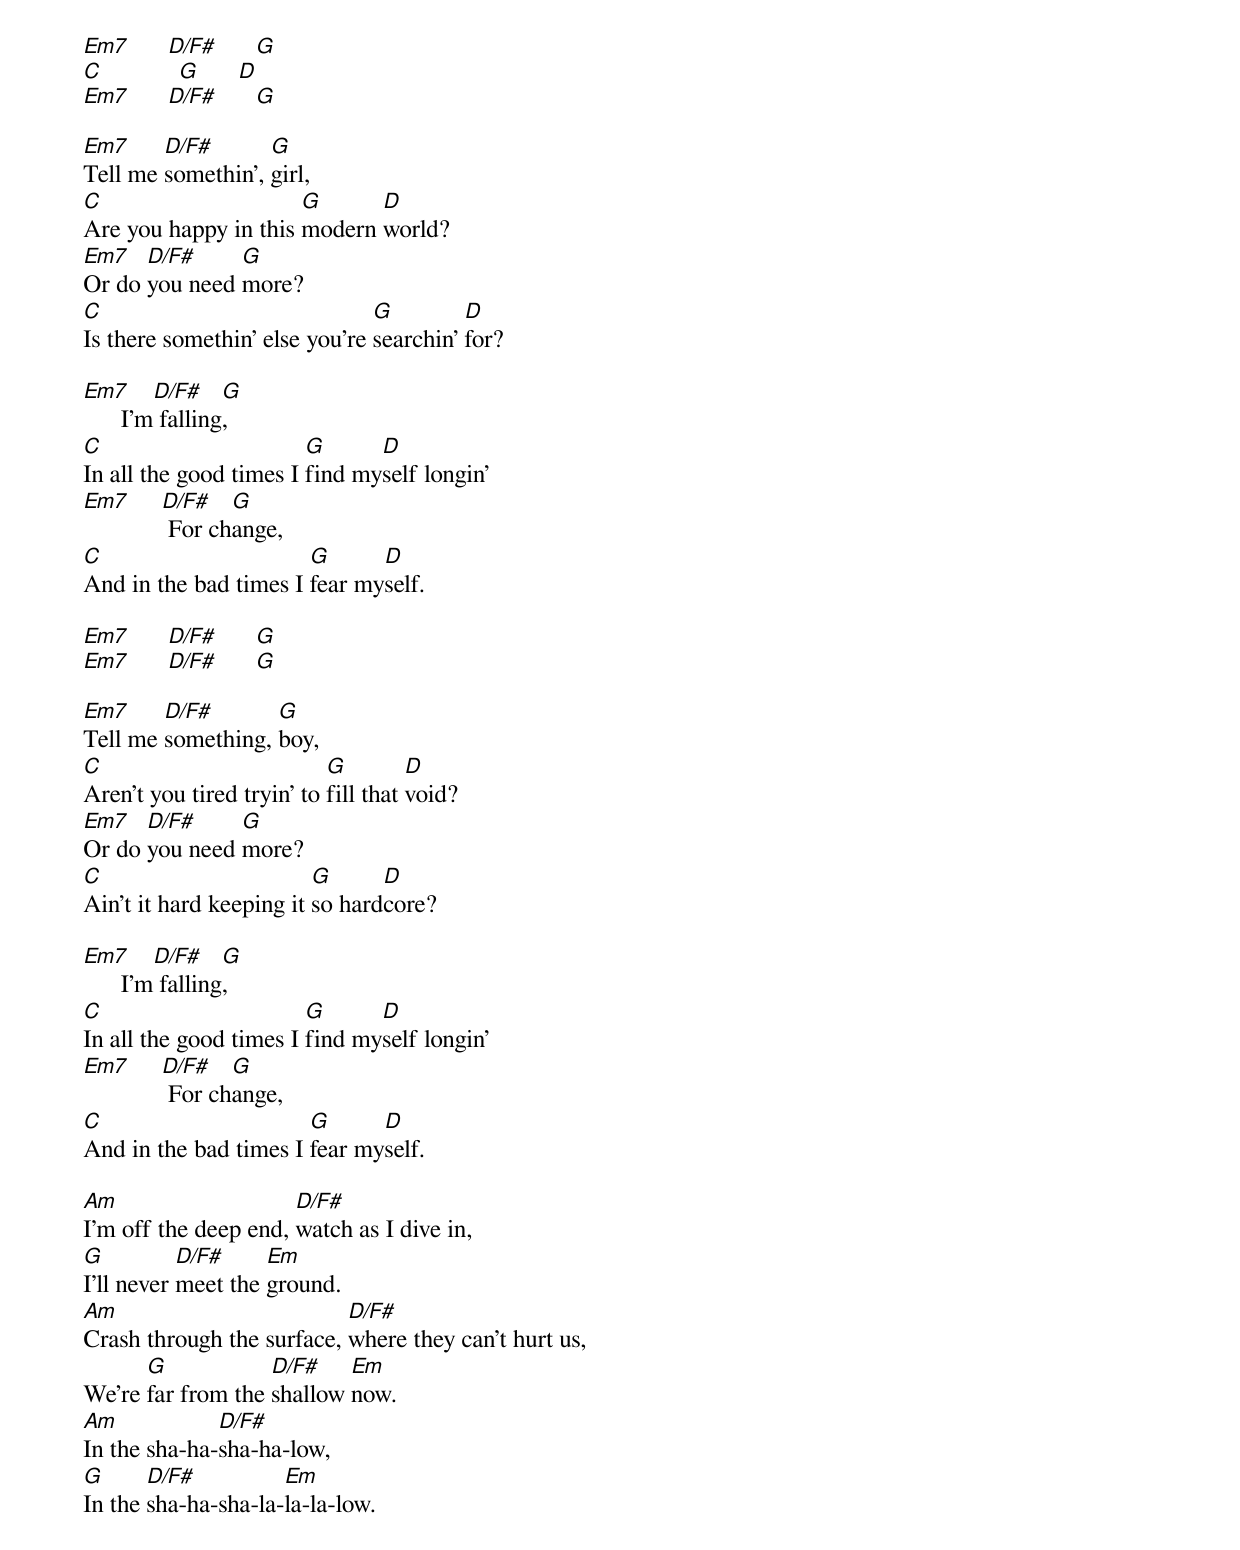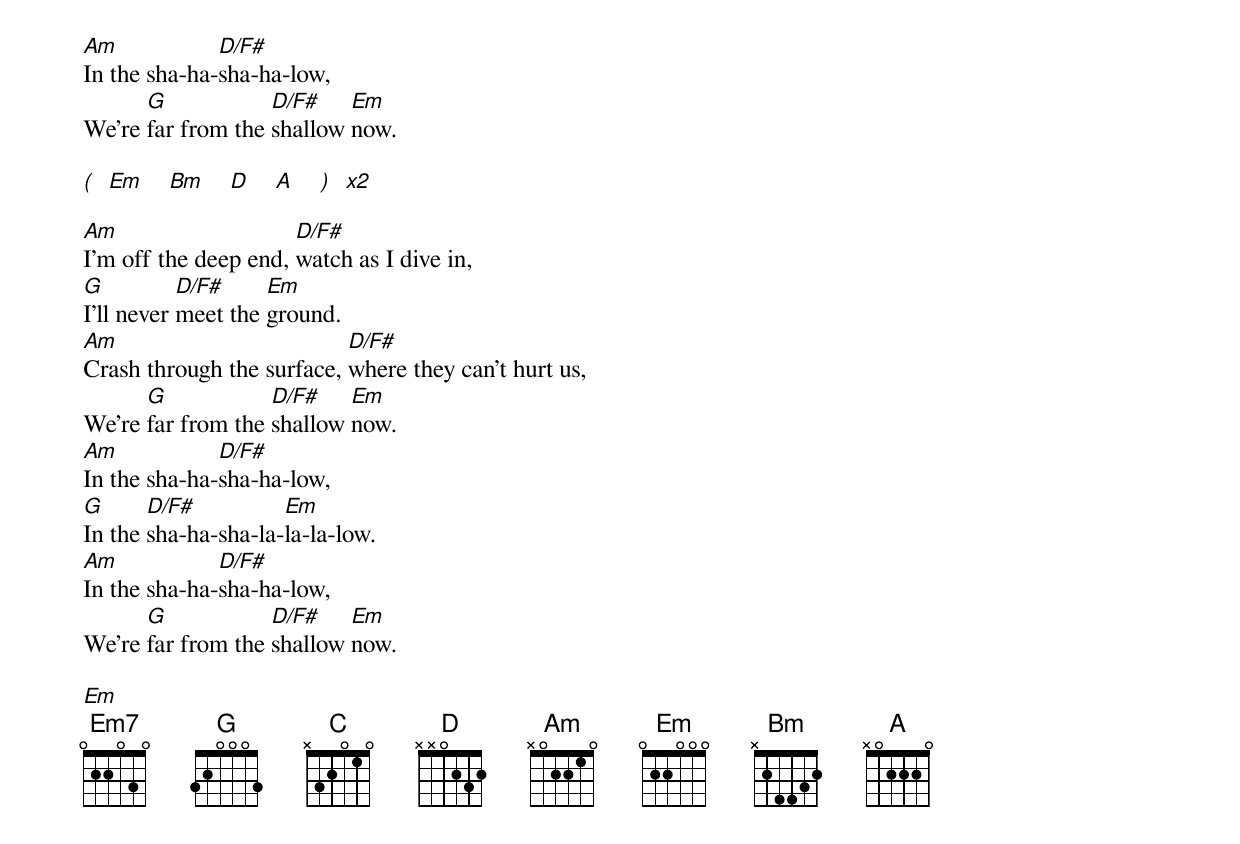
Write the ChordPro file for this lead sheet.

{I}
[Em7]      [D/F#]      [G]
[C]            [G]      [D]
[Em7]      [D/F#]      [G]

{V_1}
[Em7]Tell me [D/F#]somethin', [G]girl,
[C]Are you happy in this [G]modern [D]world?
[Em7]Or do [D/F#]you need [G]more?
[C]Is there somethin' else you're [G]searchin' [D]for?

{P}
[Em7]      I'm[D/F#] falling[G],
[C]In all the good times I [G]find my[D]self longin'
[Em7]     [D/F#] For ch[G]ange,
[C]And in the bad times I [G]fear my[D]self.

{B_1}
[Em7]      [D/F#]      [G]
[Em7]      [D/F#]      [G]

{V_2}
[Em7]Tell me [D/F#]something, [G]boy,
[C]Aren't you tired tryin' to [G]fill that [D]void?
[Em7]Or do [D/F#]you need [G]more?
[C]Ain't it hard keeping it [G]so hard[D]core?

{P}
[Em7]      I'm[D/F#] falling[G],
[C]In all the good times I [G]find my[D]self longin'
[Em7]     [D/F#] For ch[G]ange,
[C]And in the bad times I [G]fear my[D]self.

{C}
[Am]I'm off the deep end, [D/F#]watch as I dive in,
[G]I'll never [D/F#]meet the [Em]ground.
[Am]Crash through the surface, [D/F#]where they can't hurt us,
We're [G]far from the [D/F#]shallow [Em]now.
[Am]In the sha-ha-[D/F#]sha-ha-low,
[G]In the [D/F#]sha-ha-sha-la-[Em]la-la-low.
[Am]In the sha-ha-[D/F#]sha-ha-low,
We're [G]far from the [D/F#]shallow [Em]now.

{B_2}
[(]  [Em]    [Bm]    [D]    [A]    [)]  [x2]

{C}
[Am]I'm off the deep end, [D/F#]watch as I dive in,
[G]I'll never [D/F#]meet the [Em]ground.
[Am]Crash through the surface, [D/F#]where they can't hurt us,
We're [G]far from the [D/F#]shallow [Em]now.
[Am]In the sha-ha-[D/F#]sha-ha-low,
[G]In the [D/F#]sha-ha-sha-la-[Em]la-la-low.
[Am]In the sha-ha-[D/F#]sha-ha-low,
We're [G]far from the [D/F#]shallow [Em]now.

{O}
[Em]
